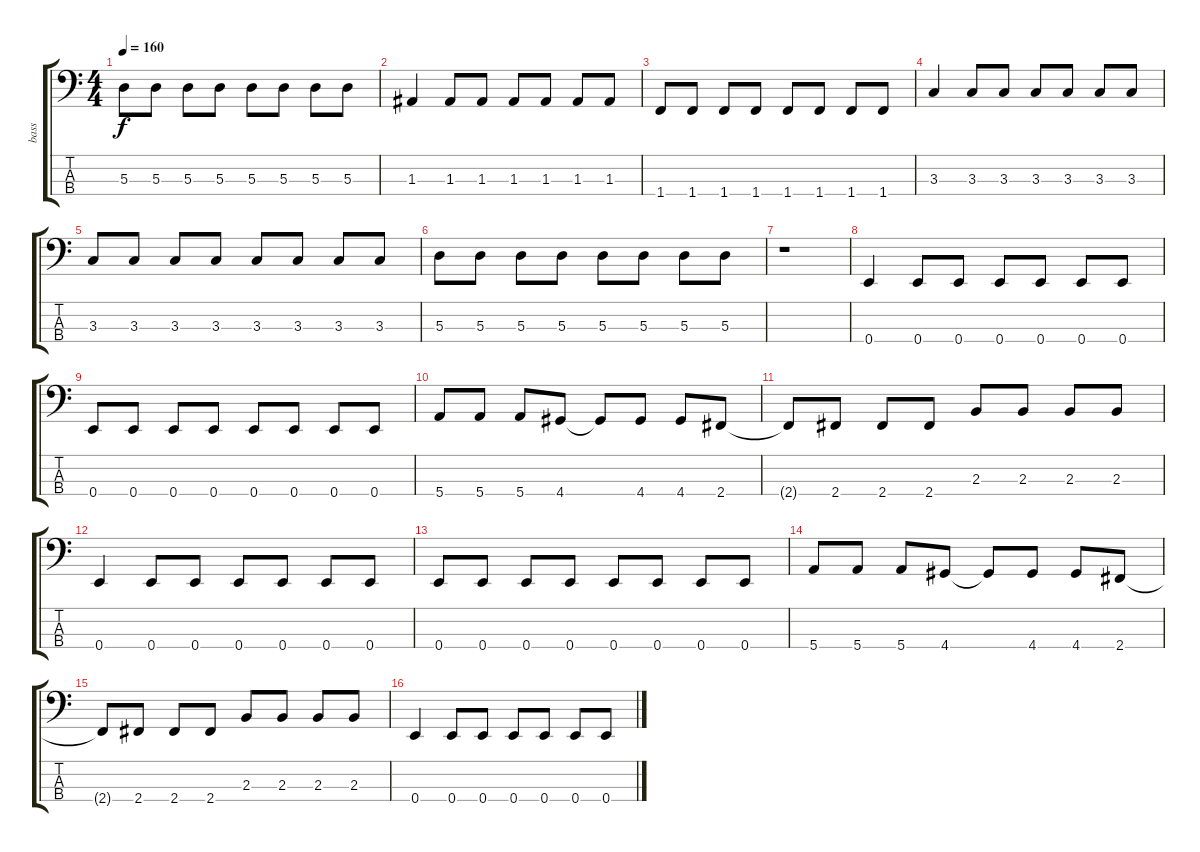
\track ("bass" "bass") {instrument electricbasspick}
\staff {score tabs}
\tuning (G2 D2 A1 E1) {hide}
\ts (4 4)
\tempo 160
\clef f4
\ks c
5.3.8{dy f} 5.3.8 5.3.8 5.3.8 5.3.8 5.3.8 5.3.8 5.3.8 |
1.3.4 1.3.8 1.3.8 1.3.8 1.3.8 1.3.8 1.3.8 |
1.4.8 1.4.8 1.4.8 1.4.8 1.4.8 1.4.8 1.4.8 1.4.8 |
3.3.4 3.3.8 3.3.8 3.3.8 3.3.8 3.3.8 3.3.8 |
3.3.8 3.3.8 3.3.8 3.3.8 3.3.8 3.3.8 3.3.8 3.3.8 |
5.3.8 5.3.8 5.3.8 5.3.8 5.3.8 5.3.8 5.3.8 5.3.8 |
r.1 |
0.4.4 0.4.8 0.4.8 0.4.8 0.4.8 0.4.8 0.4.8 |
0.4.8 0.4.8 0.4.8 0.4.8 0.4.8 0.4.8 0.4.8 0.4.8 |
5.4.8 5.4.8 5.4.8 4.4.8 4.4{t}.8 4.4.8 4.4.8 2.4.8 |
2.4{t}.8 2.4.8 2.4.8 2.4.8 2.3.8 2.3.8 2.3.8 2.3.8 |
0.4.4 0.4.8 0.4.8 0.4.8 0.4.8 0.4.8 0.4.8 |
0.4.8 0.4.8 0.4.8 0.4.8 0.4.8 0.4.8 0.4.8 0.4.8 |
5.4.8 5.4.8 5.4.8 4.4.8 4.4{t}.8 4.4.8 4.4.8 2.4.8 |
2.4{t}.8 2.4.8 2.4.8 2.4.8 2.3.8 2.3.8 2.3.8 2.3.8 |
0.4.4 0.4.8 0.4.8 0.4.8 0.4.8 0.4.8 0.4.8
